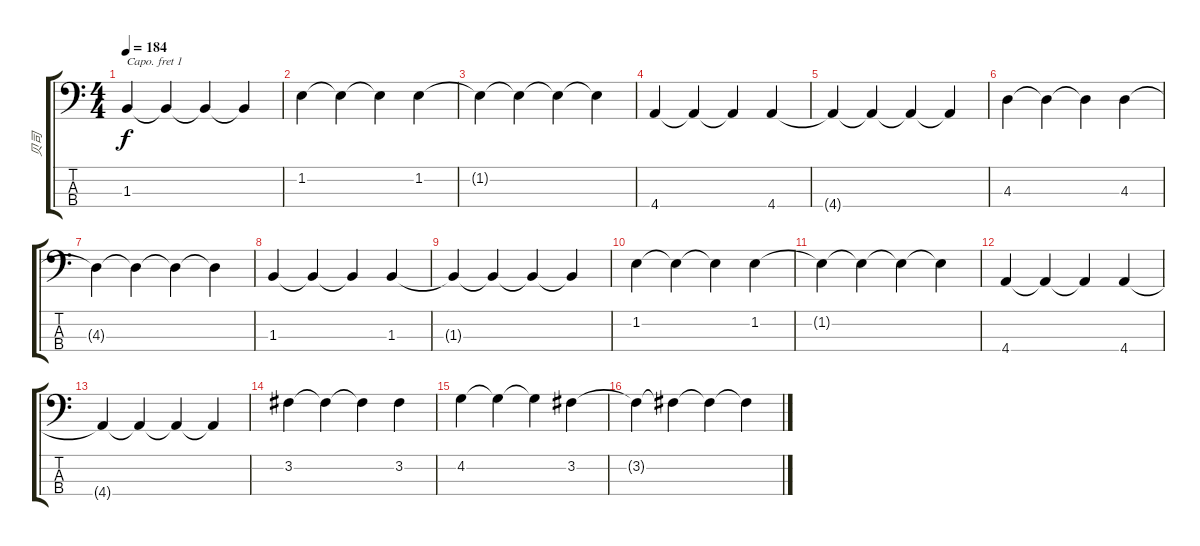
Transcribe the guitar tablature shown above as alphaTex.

\track ("贝司" "贝司") {instrument electricbassfinger}
\staff {score tabs}
\capo 1
\tuning (G2 D2 A1 E1) {hide}
\ts (4 4)
\tempo 184
\clef f4
\ks c
1.3{t}.4{dy f} 1.3{t}.4 1.3{t}.4 1.3{t}.4 |
1.2.4 1.2{t}.4 1.2{t}.4 1.2.4 |
1.2{t}.4 1.2{t}.4 1.2{t}.4 1.2{t}.4 |
4.4.4 4.4{t}.4 4.4{t}.4 4.4.4 |
4.4{t}.4 4.4{t}.4 4.4{t}.4 4.4{t}.4 |
4.3.4 4.3{t}.4 4.3{t}.4 4.3.4 |
4.3{t}.4 4.3{t}.4 4.3{t}.4 4.3{t}.4 |
1.3.4 1.3{t}.4 1.3{t}.4 1.3.4 |
1.3{t}.4 1.3{t}.4 1.3{t}.4 1.3{t}.4 |
1.2.4 1.2{t}.4 1.2{t}.4 1.2.4 |
1.2{t}.4 1.2{t}.4 1.2{t}.4 1.2{t}.4 |
4.4.4 4.4{t}.4 4.4{t}.4 4.4.4 |
4.4{t}.4 4.4{t}.4 4.4{t}.4 4.4{t}.4 |
3.2.4 3.2{t}.4 3.2{t}.4 3.2.4 |
4.2.4 4.2{t}.4 4.2{t}.4 3.2.4 |
3.2{t}.4 3.2{t}.4 3.2{t}.4 3.2{t}.4
